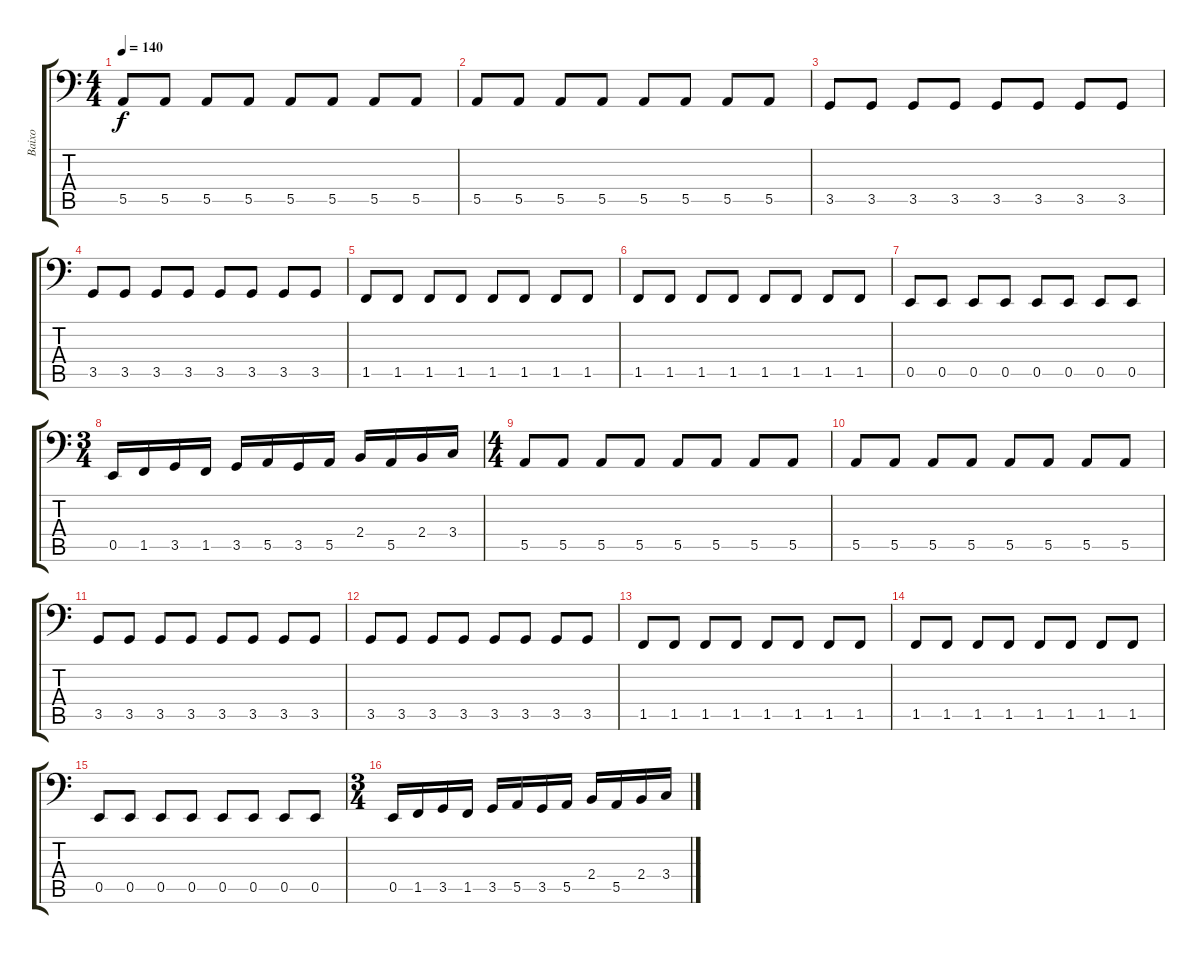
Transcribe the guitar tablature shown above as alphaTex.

\track ("Baixo" "Baixo") {instrument electricbassfinger}
\staff {score tabs}
\tuning (C3 G2 D2 A1 E1 B0) {hide}
\ts (4 4)
\tempo 140
\clef f4
\ks c
5.5.8{dy f} 5.5.8 5.5.8 5.5.8 5.5.8 5.5.8 5.5.8 5.5.8 |
5.5.8 5.5.8 5.5.8 5.5.8 5.5.8 5.5.8 5.5.8 5.5.8 |
3.5.8 3.5.8 3.5.8 3.5.8 3.5.8 3.5.8 3.5.8 3.5.8 |
3.5.8 3.5.8 3.5.8 3.5.8 3.5.8 3.5.8 3.5.8 3.5.8 |
1.5.8 1.5.8 1.5.8 1.5.8 1.5.8 1.5.8 1.5.8 1.5.8 |
1.5.8 1.5.8 1.5.8 1.5.8 1.5.8 1.5.8 1.5.8 1.5.8 |
0.5.8 0.5.8 0.5.8 0.5.8 0.5.8 0.5.8 0.5.8 0.5.8 |
\ts (3 4)
0.5.16 1.5.16 3.5.16 1.5.16 3.5.16 5.5.16 3.5.16 5.5.16 2.4.16 5.5.16 2.4.16 3.4.16 |
\ts (4 4)
5.5.8 5.5.8 5.5.8 5.5.8 5.5.8 5.5.8 5.5.8 5.5.8 |
5.5.8 5.5.8 5.5.8 5.5.8 5.5.8 5.5.8 5.5.8 5.5.8 |
3.5.8 3.5.8 3.5.8 3.5.8 3.5.8 3.5.8 3.5.8 3.5.8 |
3.5.8 3.5.8 3.5.8 3.5.8 3.5.8 3.5.8 3.5.8 3.5.8 |
1.5.8 1.5.8 1.5.8 1.5.8 1.5.8 1.5.8 1.5.8 1.5.8 |
1.5.8 1.5.8 1.5.8 1.5.8 1.5.8 1.5.8 1.5.8 1.5.8 |
0.5.8 0.5.8 0.5.8 0.5.8 0.5.8 0.5.8 0.5.8 0.5.8 |
\ts (3 4)
0.5.16 1.5.16 3.5.16 1.5.16 3.5.16 5.5.16 3.5.16 5.5.16 2.4.16 5.5.16 2.4.16 3.4.16
